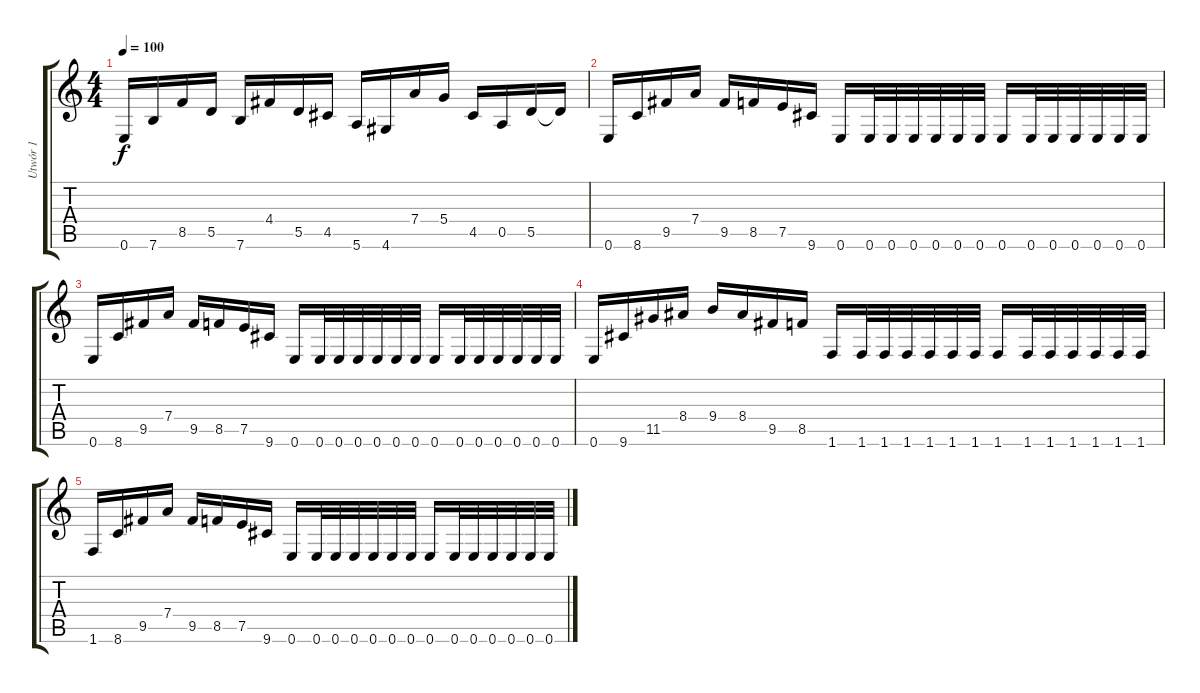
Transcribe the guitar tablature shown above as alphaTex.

\track ("Utwór 1" "Utwór 1") {instrument distortionguitar}
\staff {score tabs}
\tuning (E4 B3 G3 D3 A2 E2) {hide}
\ts (4 4)
\tempo 100
\clef g2
\ks c
0.6.16{dy f instrument distortionguitar} 7.6.16 8.5.16 5.5.16 7.6.16 4.4.16 5.5.16 4.5.16 5.6.16 4.6.16 7.4.16 5.4.16 4.5.16 0.5.16 5.5.16 5.5{t}.16 |
0.6.16 8.6.16 9.5.16 7.4.16 9.5.16 8.5.16 7.5.16 9.6.16 0.6.16 0.6.32 0.6.32 0.6.32 0.6.32 0.6.32 0.6.32 0.6.16 0.6.32 0.6.32 0.6.32 0.6.32 0.6.32 0.6.32 |
0.6.16 8.6.16 9.5.16 7.4.16 9.5.16 8.5.16 7.5.16 9.6.16 0.6.16 0.6.32 0.6.32 0.6.32 0.6.32 0.6.32 0.6.32 0.6.16 0.6.32 0.6.32 0.6.32 0.6.32 0.6.32 0.6.32 |
0.6.16 9.6.16 11.5.16 8.4.16 9.4.16 8.4.16 9.5.16 8.5.16 1.6.16 1.6.32 1.6.32 1.6.32 1.6.32 1.6.32 1.6.32 1.6.16 1.6.32 1.6.32 1.6.32 1.6.32 1.6.32 1.6.32 |
1.6.16 8.6.16 9.5.16 7.4.16 9.5.16 8.5.16 7.5.16 9.6.16 0.6.16 0.6.32 0.6.32 0.6.32 0.6.32 0.6.32 0.6.32 0.6.16 0.6.32 0.6.32 0.6.32 0.6.32 0.6.32 0.6.32
